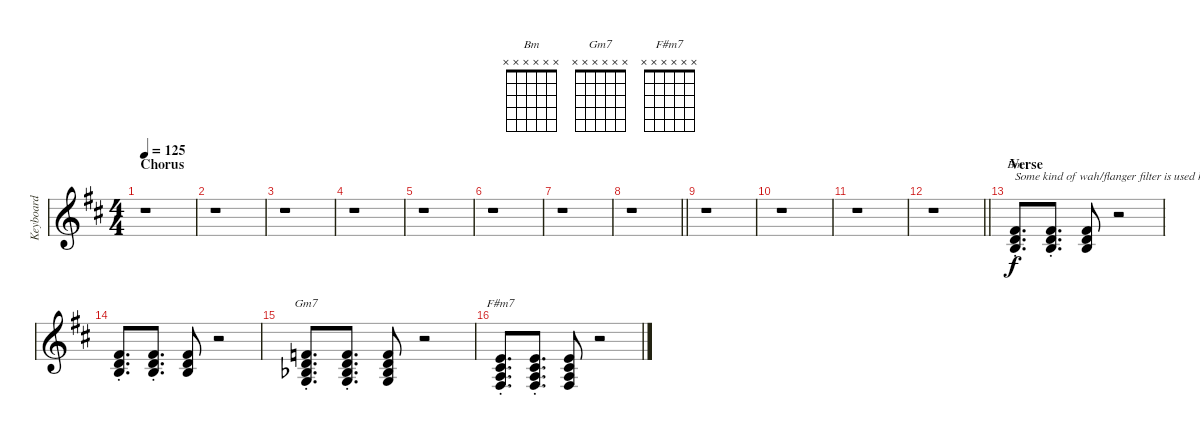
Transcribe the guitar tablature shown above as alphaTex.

\track ("Keyboard" "Keyboard") {instrument lead6voice}
\staff {score}
\tuning (E4 B3 G3 D3 A2 E2) {hide}
\chord ("Bm" x x x x x x)
\chord ("Gm7" x x x x x x)
\chord ("F#m7" x x x x x x)
\ts (4 4)
\section ("" "Chorus")
\tempo 125
\clef g2
\ks bminor
r.1{dy f} |
r.1 |
r.1 |
r.1 |
r.1 |
r.1 |
r.1 |
\barLineRight lightlight
r.1 |
\section ("" "")
r.1 |
r.1 |
r.1 |
\barLineRight lightlight
r.1 |
\section ("" "Verse")
(2.1{st} 3.2{st} 4.3{st}).8{d ch "Bm" txt "Some kind of wah/flanger filter is used here." volume 6 balance 4 instrument lead6voice} (2.1{st} 3.2{st} 4.3{st}).8{d} (2.1 3.2 4.3).8 r.2 |
(2.1{st} 3.2{st} 4.3{st}).8{d} (2.1{st} 3.2{st} 4.3{st}).8{d} (2.1 3.2 4.3).8 r.2 |
(1.1{st} 3.2{st} 3.3{st acc b} 5.4{st}).8{d ch "Gm7"} (1.1{st} 3.2{st} 3.3{st acc b} 5.4{st}).8{d} (1.1 3.2 3.3{acc b} 5.4).8 r.2 |
(0.1{st} 2.2{st} 2.3{st} 4.4{st}).8{d ch "F#m7"} (0.1{st} 2.2{st} 2.3{st} 4.4{st}).8{d} (0.1 2.2 2.3 4.4).8 r.2
